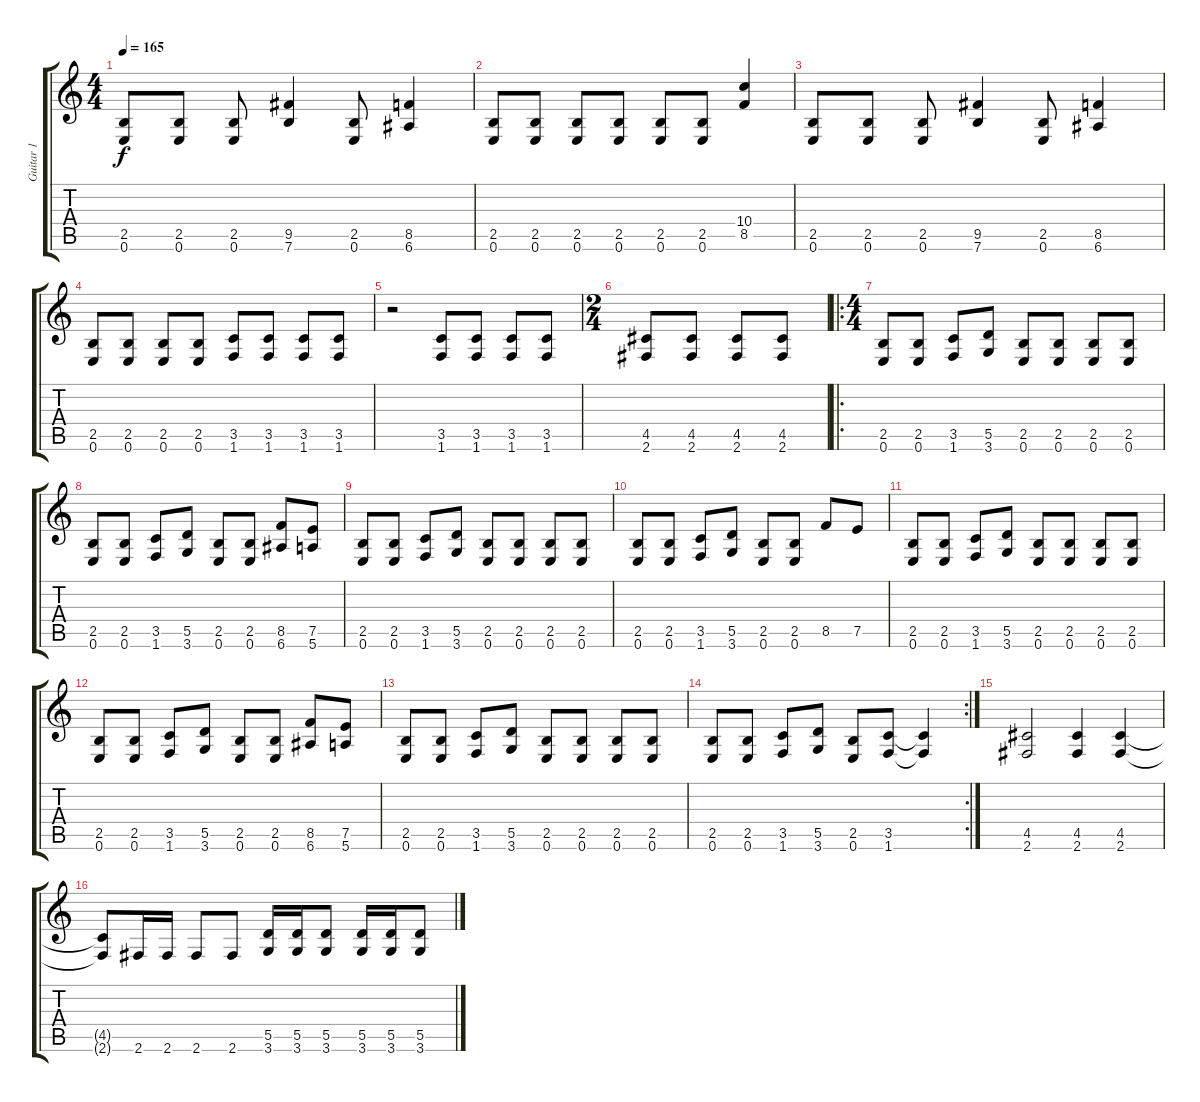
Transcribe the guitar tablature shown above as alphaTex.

\track ("Guitar 1" "Guitar 1") {instrument distortionguitar}
\staff {score tabs}
\tuning (E4 B3 G3 D3 A2 E2) {hide}
\ts (4 4)
\tempo 165
\clef g2
\ks c
(2.5 0.6).8{dy f} (2.5 0.6).8 (2.5 0.6).8 (9.5 7.6).4 (2.5 0.6).8 (8.5 6.6).4 |
(2.5 0.6).8 (2.5 0.6).8 (2.5 0.6).8 (2.5 0.6).8 (2.5 0.6).8 (2.5 0.6).8 (10.4 8.5).4 |
(2.5 0.6).8 (2.5 0.6).8 (2.5 0.6).8 (9.5 7.6).4 (2.5 0.6).8 (8.5 6.6).4 |
(2.5 0.6).8 (2.5 0.6).8 (2.5 0.6).8 (2.5 0.6).8 (3.5 1.6).8 (3.5 1.6).8 (3.5 1.6).8 (3.5 1.6).8 |
r.2 (3.5 1.6).8 (3.5 1.6).8 (3.5 1.6).8 (3.5 1.6).8 |
\ts (2 4)
(4.5 2.6).8 (4.5 2.6).8 (4.5 2.6).8 (4.5 2.6).8 |
\ro
\ts (4 4)
(2.5 0.6).8 (2.5 0.6).8 (3.5 1.6).8 (5.5 3.6).8 (2.5 0.6).8 (2.5 0.6).8 (2.5 0.6).8 (2.5 0.6).8 |
(2.5 0.6).8 (2.5 0.6).8 (3.5 1.6).8 (5.5 3.6).8 (2.5 0.6).8 (2.5 0.6).8 (8.5 6.6).8 (7.5 5.6).8 |
(2.5 0.6).8 (2.5 0.6).8 (3.5 1.6).8 (5.5 3.6).8 (2.5 0.6).8 (2.5 0.6).8 (2.5 0.6).8 (2.5 0.6).8 |
(2.5 0.6).8 (2.5 0.6).8 (3.5 1.6).8 (5.5 3.6).8 (2.5 0.6).8 (2.5 0.6).8 8.5.8 7.5.8 |
(2.5 0.6).8 (2.5 0.6).8 (3.5 1.6).8 (5.5 3.6).8 (2.5 0.6).8 (2.5 0.6).8 (2.5 0.6).8 (2.5 0.6).8 |
(2.5 0.6).8 (2.5 0.6).8 (3.5 1.6).8 (5.5 3.6).8 (2.5 0.6).8 (2.5 0.6).8 (8.5 6.6).8 (7.5 5.6).8 |
(2.5 0.6).8 (2.5 0.6).8 (3.5 1.6).8 (5.5 3.6).8 (2.5 0.6).8 (2.5 0.6).8 (2.5 0.6).8 (2.5 0.6).8 |
\rc 2
(2.5 0.6).8 (2.5 0.6).8 (3.5 1.6).8 (5.5 3.6).8 (2.5 0.6).8 (3.5 1.6).8 (3.5{t} 1.6{t}).4 |
(4.5 2.6).2 (4.5 2.6).4 (4.5 2.6).4 |
(4.5{t} 2.6{t}).8 2.6.16 2.6.16 2.6.8 2.6.8 (5.5 3.6).16 (5.5 3.6).16 (5.5 3.6).8 (5.5 3.6).16 (5.5 3.6).16 (5.5 3.6).8
